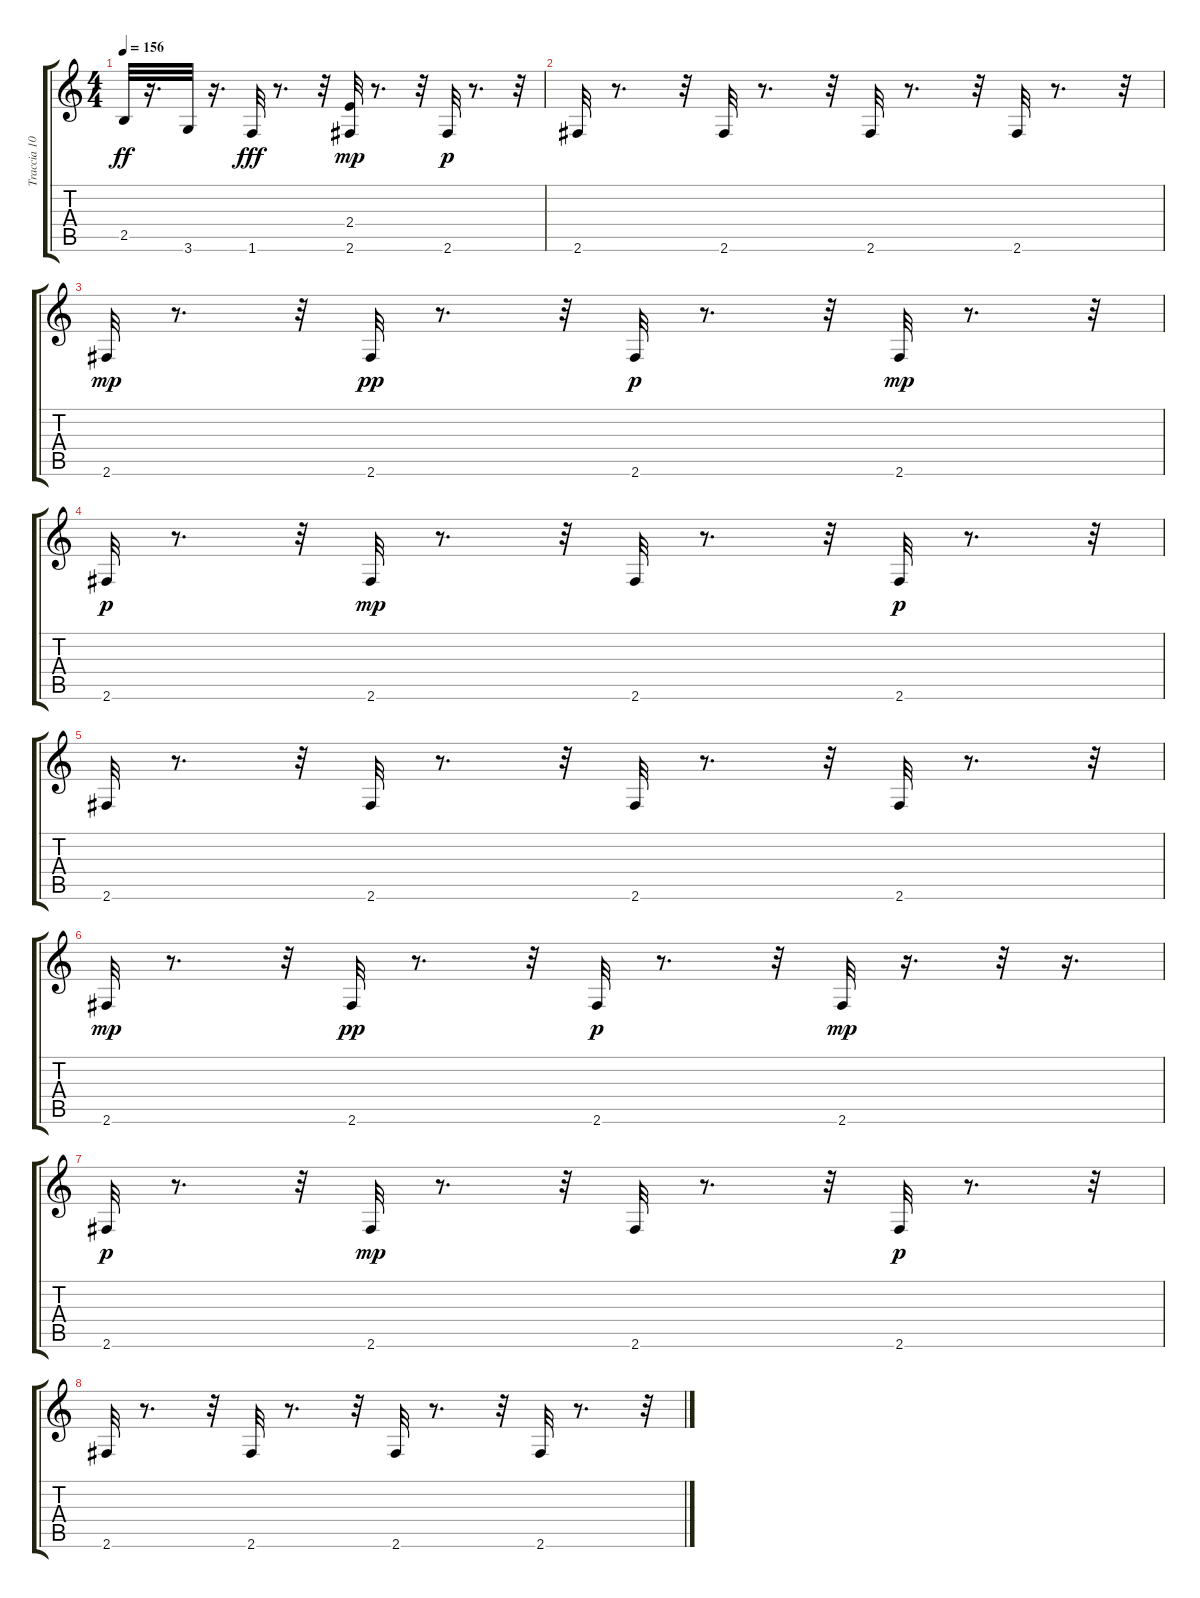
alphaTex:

\track ("Traccia 10" "Traccia 10") {instrument acousticbass}
\staff {score tabs}
\tuning (E4 B3 G3 D3 A2 E2) {hide}
\ts (4 4)
\tempo 156
\clef g2
\ks c
2.5.32{dy ff} r.16{d} 3.6.32 r.16{d} 1.6.32{dy fff} r.8{d} r.32 (2.4 2.6).32{dy mp} r.8{d} r.32 2.6.32{dy p} r.8{d} r.32 |
2.6.32 r.8{d} r.32 2.6.32 r.8{d} r.32 2.6.32 r.8{d} r.32 2.6.32 r.8{d} r.32 |
2.6.32{dy mp} r.8{d} r.32 2.6.32{dy pp} r.8{d} r.32 2.6.32{dy p} r.8{d} r.32 2.6.32{dy mp} r.8{d} r.32 |
2.6.32{dy p} r.8{d} r.32 2.6.32{dy mp} r.8{d} r.32 2.6.32 r.8{d} r.32 2.6.32{dy p} r.8{d} r.32 |
2.6.32 r.8{d} r.32 2.6.32 r.8{d} r.32 2.6.32 r.8{d} r.32 2.6.32 r.8{d} r.32 |
2.6.32{dy mp} r.8{d} r.32 2.6.32{dy pp} r.8{d} r.32 2.6.32{dy p} r.8{d} r.32 2.6.32{dy mp} r.16{d} r.32 r.16{d} |
2.6.32{dy p} r.8{d} r.32 2.6.32{dy mp} r.8{d} r.32 2.6.32 r.8{d} r.32 2.6.32{dy p} r.8{d} r.32 |
2.6.32 r.8{d} r.32 2.6.32 r.8{d} r.32 2.6.32 r.8{d} r.32 2.6.32 r.8{d} r.32
